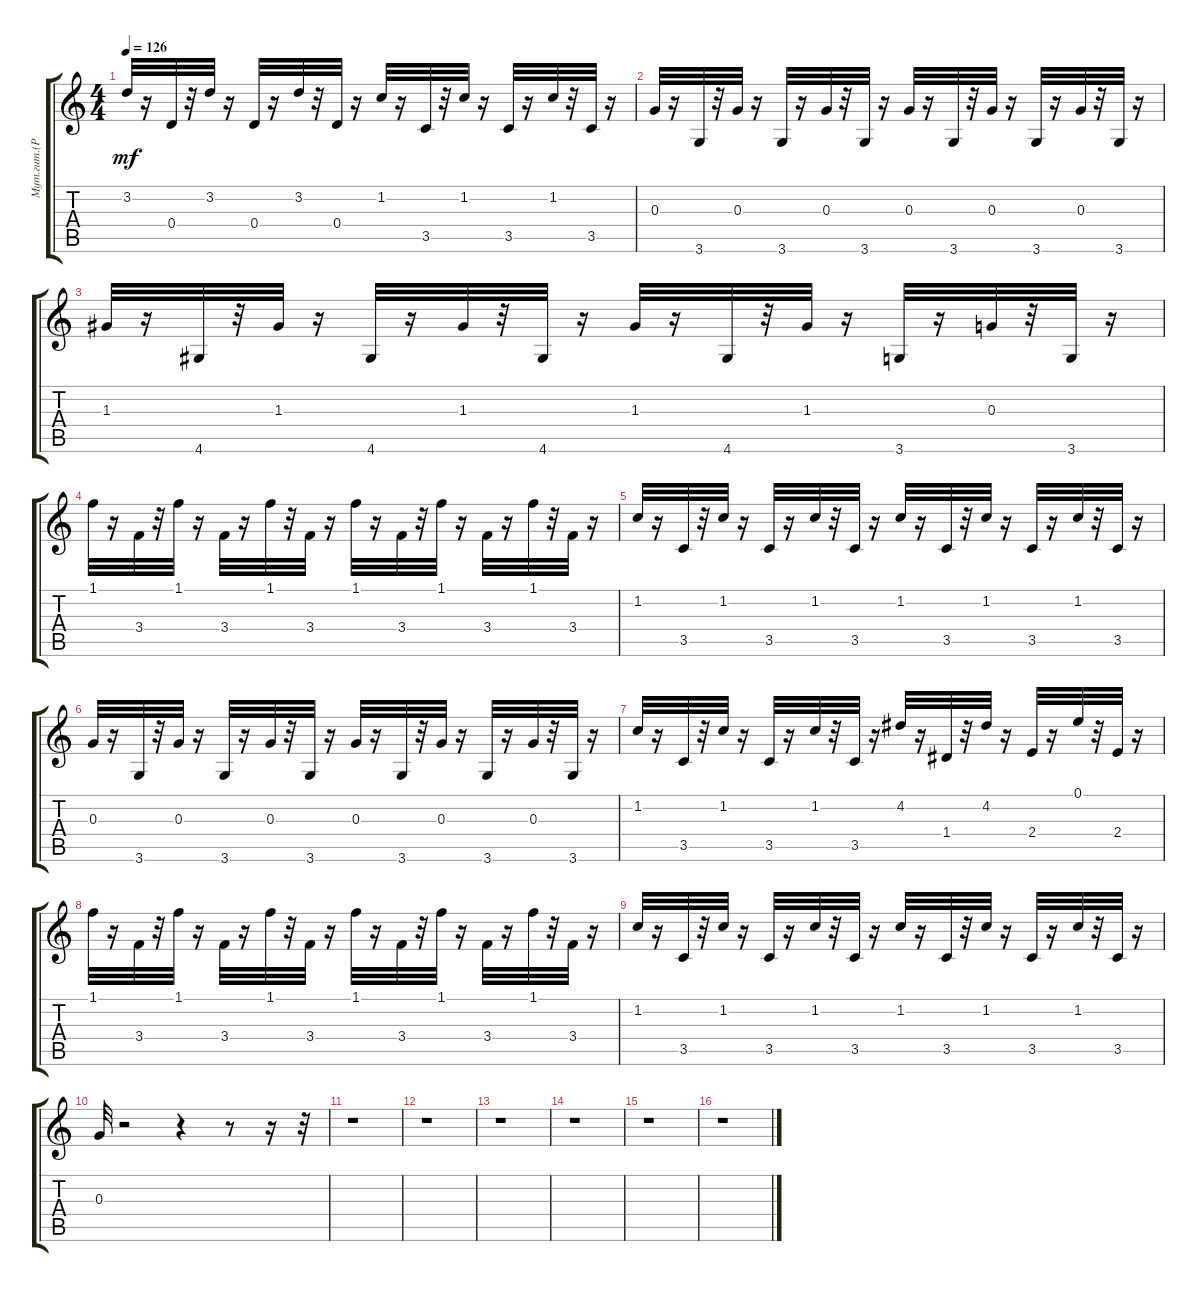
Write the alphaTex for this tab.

\track ("Мут.гит.(Р324)" "Мут.гит.(Р") {instrument electricguitarmuted}
\staff {score tabs}
\tuning (E4 B3 G3 D3 A2 E2) {hide}
\ts (4 4)
\tempo 126
\clef g2
\ks c
3.2.32{dy mf} r.16 0.4.32 r.32 3.2.32 r.16 0.4.32 r.16 3.2.32 r.32 0.4.32 r.16 1.2.32 r.16 3.5.32 r.32 1.2.32 r.16 3.5.32 r.16 1.2.32 r.32 3.5.32 r.16 |
0.3.32 r.16 3.6.32 r.32 0.3.32 r.16 3.6.32 r.16 0.3.32 r.32 3.6.32 r.16 0.3.32 r.16 3.6.32 r.32 0.3.32 r.16 3.6.32 r.16 0.3.32 r.32 3.6.32 r.16 |
1.3.32 r.16 4.6.32 r.32 1.3.32 r.16 4.6.32 r.16 1.3.32 r.32 4.6.32 r.16 1.3.32 r.16 4.6.32 r.32 1.3.32 r.16 3.6.32 r.16 0.3.32 r.32 3.6.32 r.16 |
1.1.32 r.16 3.4.32 r.32 1.1.32 r.16 3.4.32 r.16 1.1.32 r.32 3.4.32 r.16 1.1.32 r.16 3.4.32 r.32 1.1.32 r.16 3.4.32 r.16 1.1.32 r.32 3.4.32 r.16 |
1.2.32 r.16 3.5.32 r.32 1.2.32 r.16 3.5.32 r.16 1.2.32 r.32 3.5.32 r.16 1.2.32 r.16 3.5.32 r.32 1.2.32 r.16 3.5.32 r.16 1.2.32 r.32 3.5.32 r.16 |
0.3.32 r.16 3.6.32 r.32 0.3.32 r.16 3.6.32 r.16 0.3.32 r.32 3.6.32 r.16 0.3.32 r.16 3.6.32 r.32 0.3.32 r.16 3.6.32 r.16 0.3.32 r.32 3.6.32 r.16 |
1.2.32 r.16 3.5.32 r.32 1.2.32 r.16 3.5.32 r.16 1.2.32 r.32 3.5.32 r.16 4.2.32 r.16 1.4.32 r.32 4.2.32 r.16 2.4.32 r.16 0.1.32 r.32 2.4.32 r.16 |
1.1.32 r.16 3.4.32 r.32 1.1.32 r.16 3.4.32 r.16 1.1.32 r.32 3.4.32 r.16 1.1.32 r.16 3.4.32 r.32 1.1.32 r.16 3.4.32 r.16 1.1.32 r.32 3.4.32 r.16 |
1.2.32 r.16 3.5.32 r.32 1.2.32 r.16 3.5.32 r.16 1.2.32 r.32 3.5.32 r.16 1.2.32 r.16 3.5.32 r.32 1.2.32 r.16 3.5.32 r.16 1.2.32 r.32 3.5.32 r.16 |
0.3.32 r.2 r.4 r.8 r.16 r.32 |
r.1 |
r.1 |
r.1 |
r.1 |
r.1 |
r.1
